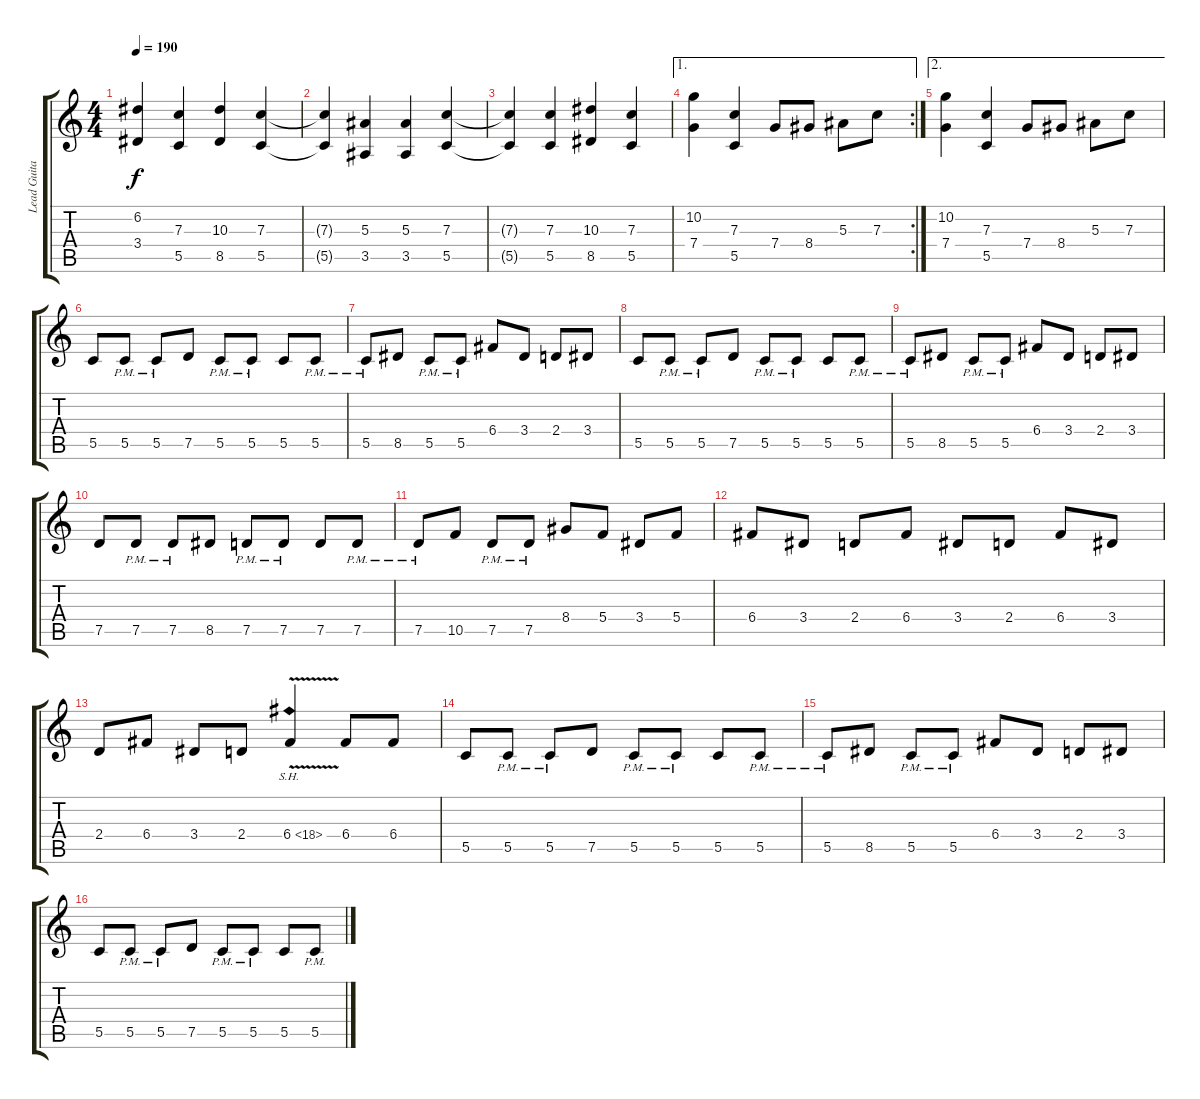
\track ("Lead Guitar" "Lead Guita") {instrument overdrivenguitar}
\staff {score tabs}
\tuning (D4 A3 F3 C3 G2 C2) {hide}
\ts (4 4)
\tempo 190
\clef g2
\ks c
(6.2{t} 3.4{t}).4{dy f} (7.3 5.5).4 (10.3 8.5).4 (7.3 5.5).4 |
(7.3{t} 5.5{t}).4 (5.3 3.5).4 (5.3 3.5).4 (7.3 5.5).4 |
(7.3{t} 5.5{t}).4 (7.3 5.5).4 (10.3 8.5).4 (7.3 5.5).4 |
\ae 1
\rc 2
(10.2 7.4).4 (7.3 5.5).4 7.4.8 8.4.8 5.3.8 7.3.8 |
\ae 2
(10.2 7.4).4 (7.3 5.5).4 7.4.8 8.4.8 5.3.8 7.3.8 |
5.5.8 5.5{pm}.8 5.5{pm}.8 7.5.8 5.5{pm}.8 5.5{pm}.8 5.5.8 5.5{pm}.8 |
5.5{pm}.8 8.5.8 5.5{pm}.8 5.5{pm}.8 6.4.8 3.4.8 2.4.8 3.4.8 |
5.5.8 5.5{pm}.8 5.5{pm}.8 7.5.8 5.5{pm}.8 5.5{pm}.8 5.5.8 5.5{pm}.8 |
5.5{pm}.8 8.5.8 5.5{pm}.8 5.5{pm}.8 6.4.8 3.4.8 2.4.8 3.4.8 |
7.5.8 7.5{pm}.8 7.5{pm}.8 8.5.8 7.5{pm}.8 7.5{pm}.8 7.5.8 7.5{pm}.8 |
7.5{pm}.8 10.5.8 7.5{pm}.8 7.5{pm}.8 8.4.8 5.4.8 3.4.8 5.4.8 |
6.4.8 3.4.8 2.4.8 6.4.8 3.4.8 2.4.8 6.4.8 3.4.8 |
2.4.8 6.4.8 3.4.8 2.4.8 6.4{sh 12 v}.4 6.4.8 6.4.8 |
5.5.8 5.5{pm}.8 5.5{pm}.8 7.5.8 5.5{pm}.8 5.5{pm}.8 5.5.8 5.5{pm}.8 |
5.5{pm}.8 8.5.8 5.5{pm}.8 5.5{pm}.8 6.4.8 3.4.8 2.4.8 3.4.8 |
5.5.8 5.5{pm}.8 5.5{pm}.8 7.5.8 5.5{pm}.8 5.5{pm}.8 5.5.8 5.5{pm}.8
